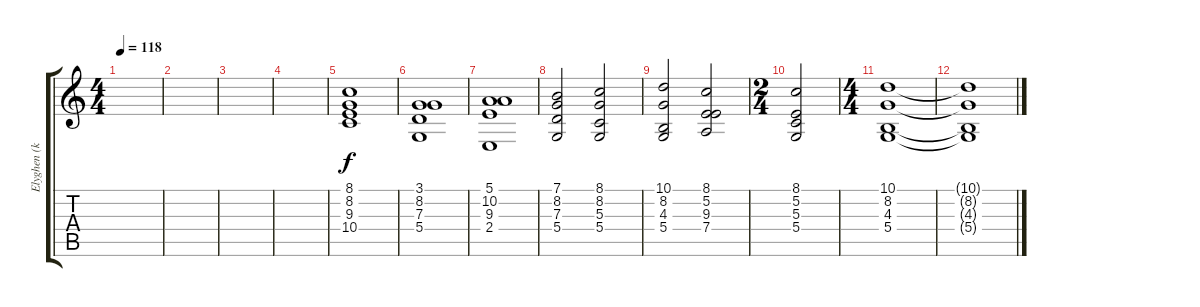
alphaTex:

\track ("Elyghen (keyboards)" "Elyghen (k") {instrument synthstrings1}
\staff {score tabs}
\tuning (E4 B3 G3 D3 A2 E2) {hide}
\ts (4 4)
\tempo 118
\clef g2
\ks c
|
|
|
|
(8.1 8.2 9.3 10.4).1{volume 9} |
(3.1 8.2 7.3 5.4).1 |
(5.1 10.2 9.3 2.4).1 |
(7.1 8.2 7.3 5.4).2 (8.1 8.2 5.3 5.4).2 |
(10.1 8.2 4.3 5.4).2 (8.1 5.2 9.3 7.4).2 |
\ts (2 4)
(8.1 5.2 5.3 5.4).2 |
\ts (4 4)
(10.1 8.2 4.3 5.4).1 |
(10.1{t} 8.2{t} 4.3{t} 5.4{t}).1
